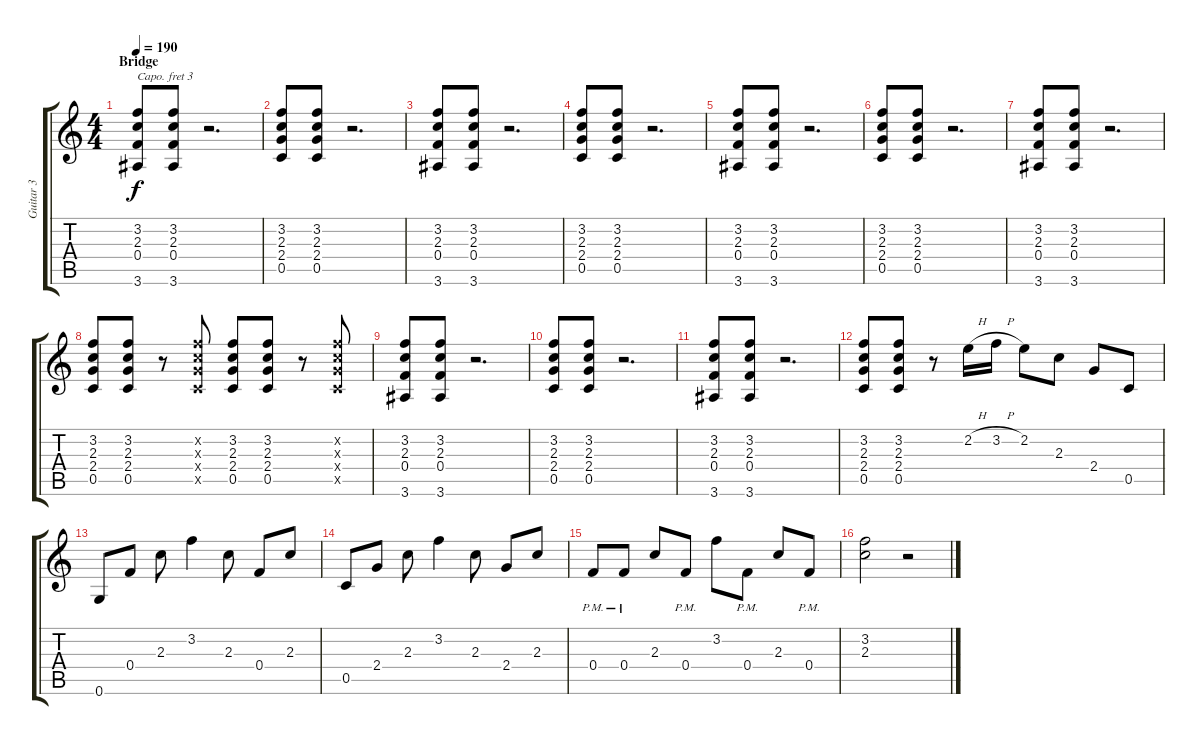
\track ("Guitar 3" "Guitar 3") {instrument overdrivenguitar}
\staff {score tabs}
\capo 3
\tuning (E4 B3 G3 D3 A2 E2) {hide}
\ts (4 4)
\section ("" "Bridge")
\tempo 190
\clef g2
\ks c
(3.2 2.3 0.4 3.6).8{dy f} (3.2 2.3 0.4 3.6).8 r.2{d} |
(3.2 2.3 2.4 0.5).8 (3.2 2.3 2.4 0.5).8 r.2{d} |
(3.2 2.3 0.4 3.6).8 (3.2 2.3 0.4 3.6).8 r.2{d} |
(3.2 2.3 2.4 0.5).8 (3.2 2.3 2.4 0.5).8 r.2{d} |
(3.2 2.3 0.4 3.6).8 (3.2 2.3 0.4 3.6).8 r.2{d} |
(3.2 2.3 2.4 0.5).8 (3.2 2.3 2.4 0.5).8 r.2{d} |
(3.2 2.3 0.4 3.6).8 (3.2 2.3 0.4 3.6).8 r.2{d} |
(3.2 2.3 2.4 0.5).8 (3.2 2.3 2.4 0.5).8 r.8 (3.2{x} 2.3{x} 2.4{x} 0.5{x}).8 (3.2 2.3 2.4 0.5).8 (3.2 2.3 2.4 0.5).8 r.8 (3.2{x} 2.3{x} 2.4{x} 0.5{x}).8 |
(3.2 2.3 0.4 3.6).8 (3.2 2.3 0.4 3.6).8 r.2{d} |
(3.2 2.3 2.4 0.5).8 (3.2 2.3 2.4 0.5).8 r.2{d} |
(3.2 2.3 0.4 3.6).8 (3.2 2.3 0.4 3.6).8 r.2{d} |
(3.2 2.3 2.4 0.5).8 (3.2 2.3 2.4 0.5).8 r.8 2.2{h}.16 3.2{h}.16 2.2.8 2.3.8 2.4.8 0.5.8 |
0.6.8 0.4.8 2.3.8 3.2.4 2.3.8 0.4.8 2.3.8 |
0.5.8 2.4.8 2.3.8 3.2.4 2.3.8 2.4.8 2.3.8 |
0.4{pm}.8 0.4{pm}.8 2.3.8 0.4{pm}.8 3.2.8 0.4{pm}.8 2.3.8 0.4{pm}.8 |
(3.2 2.3).2 r.2
